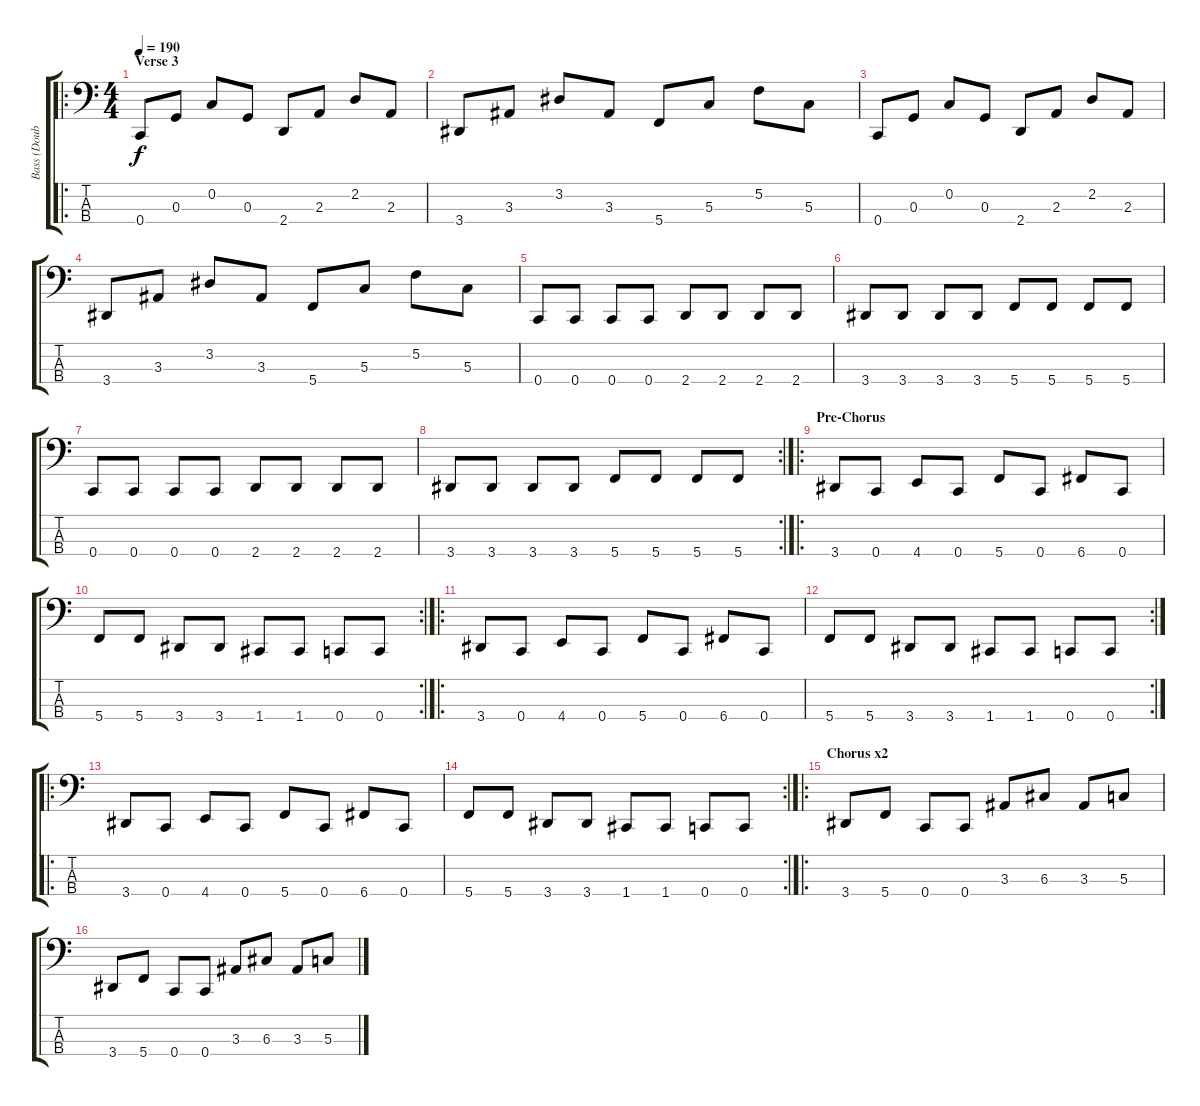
\track ("Bass (Double)" "Bass (Doub") {instrument slapbass1}
\staff {score tabs}
\tuning (F2 C2 G1 C1) {hide}
\ro
\ts (4 4)
\section ("" "Verse 3")
\tempo 190
\clef f4
\ks c
0.4.8{dy f} 0.3.8 0.2.8 0.3.8 2.4.8 2.3.8 2.2.8 2.3.8 |
3.4.8 3.3.8 3.2.8 3.3.8 5.4.8 5.3.8 5.2.8 5.3.8 |
0.4.8 0.3.8 0.2.8 0.3.8 2.4.8 2.3.8 2.2.8 2.3.8 |
3.4.8 3.3.8 3.2.8 3.3.8 5.4.8 5.3.8 5.2.8 5.3.8 |
0.4.8 0.4.8 0.4.8 0.4.8 2.4.8 2.4.8 2.4.8 2.4.8 |
3.4.8 3.4.8 3.4.8 3.4.8 5.4.8 5.4.8 5.4.8 5.4.8 |
0.4.8 0.4.8 0.4.8 0.4.8 2.4.8 2.4.8 2.4.8 2.4.8 |
\rc 2
3.4.8 3.4.8 3.4.8 3.4.8 5.4.8 5.4.8 5.4.8 5.4.8 |
\ro
\section ("" "Pre-Chorus")
3.4.8 0.4.8 4.4.8 0.4.8 5.4.8 0.4.8 6.4.8 0.4.8 |
\rc 2
5.4.8 5.4.8 3.4.8 3.4.8 1.4.8 1.4.8 0.4.8 0.4.8 |
\ro
3.4.8 0.4.8 4.4.8 0.4.8 5.4.8 0.4.8 6.4.8 0.4.8 |
\rc 2
5.4.8 5.4.8 3.4.8 3.4.8 1.4.8 1.4.8 0.4.8 0.4.8 |
\ro
3.4.8 0.4.8 4.4.8 0.4.8 5.4.8 0.4.8 6.4.8 0.4.8 |
\rc 2
5.4.8 5.4.8 3.4.8 3.4.8 1.4.8 1.4.8 0.4.8 0.4.8 |
\ro
\section ("" "Chorus x2")
3.4.8 5.4.8 0.4.8 0.4.8 3.3.8 6.3.8 3.3.8 5.3.8 |
3.4.8 5.4.8 0.4.8 0.4.8 3.3.8 6.3.8 3.3.8 5.3.8
